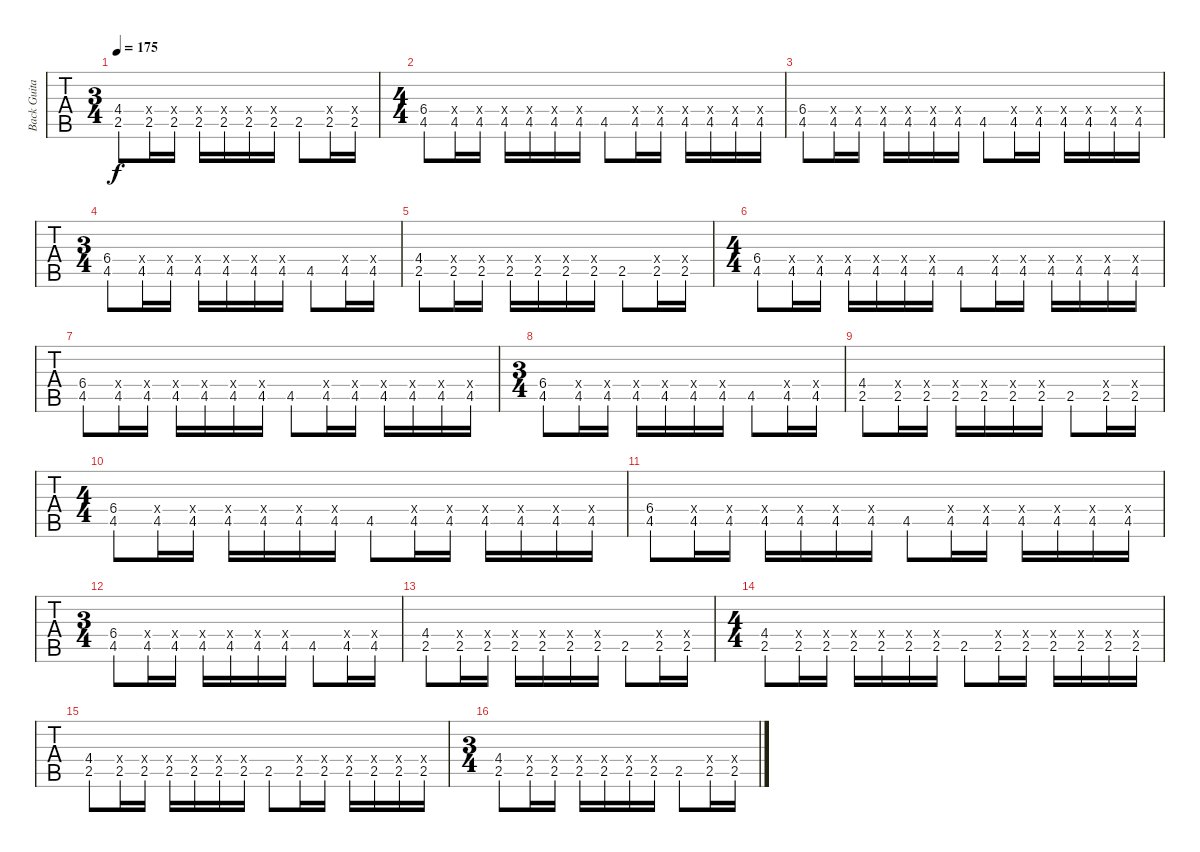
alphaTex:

\track ("Back Guitar" "Back Guita") {instrument distortionguitar}
\staff {tabs}
\tuning (E4 B3 G3 D3 A2 E2) {hide}
\ts (3 4)
\tempo 175
\clef g2
\ks c
(4.4 2.5).8{dy f} (0.4{x} 2.5).16 (0.4{x} 2.5).16 (0.4{x} 2.5).16 (0.4{x} 2.5).16 (0.4{x} 2.5).16 (0.4{x} 2.5).16 2.5.8 (0.4{x} 2.5).16 (0.4{x} 2.5).16 |
\ts (4 4)
(6.4 4.5).8 (0.4{x} 4.5).16 (0.4{x} 4.5).16 (0.4{x} 4.5).16 (0.4{x} 4.5).16 (0.4{x} 4.5).16 (0.4{x} 4.5).16 4.5.8 (0.4{x} 4.5).16 (0.4{x} 4.5).16 (0.4{x} 4.5).16 (0.4{x} 4.5).16 (0.4{x} 4.5).16 (0.4{x} 4.5).16 |
(6.4 4.5).8 (0.4{x} 4.5).16 (0.4{x} 4.5).16 (0.4{x} 4.5).16 (0.4{x} 4.5).16 (0.4{x} 4.5).16 (0.4{x} 4.5).16 4.5.8 (0.4{x} 4.5).16 (0.4{x} 4.5).16 (0.4{x} 4.5).16 (0.4{x} 4.5).16 (0.4{x} 4.5).16 (0.4{x} 4.5).16 |
\ts (3 4)
(6.4 4.5).8 (0.4{x} 4.5).16 (0.4{x} 4.5).16 (0.4{x} 4.5).16 (0.4{x} 4.5).16 (0.4{x} 4.5).16 (0.4{x} 4.5).16 4.5.8 (0.4{x} 4.5).16 (0.4{x} 4.5).16 |
(4.4 2.5).8 (0.4{x} 2.5).16 (0.4{x} 2.5).16 (0.4{x} 2.5).16 (0.4{x} 2.5).16 (0.4{x} 2.5).16 (0.4{x} 2.5).16 2.5.8 (0.4{x} 2.5).16 (0.4{x} 2.5).16 |
\ts (4 4)
(6.4 4.5).8 (0.4{x} 4.5).16 (0.4{x} 4.5).16 (0.4{x} 4.5).16 (0.4{x} 4.5).16 (0.4{x} 4.5).16 (0.4{x} 4.5).16 4.5.8 (0.4{x} 4.5).16 (0.4{x} 4.5).16 (0.4{x} 4.5).16 (0.4{x} 4.5).16 (0.4{x} 4.5).16 (0.4{x} 4.5).16 |
(6.4 4.5).8 (0.4{x} 4.5).16 (0.4{x} 4.5).16 (0.4{x} 4.5).16 (0.4{x} 4.5).16 (0.4{x} 4.5).16 (0.4{x} 4.5).16 4.5.8 (0.4{x} 4.5).16 (0.4{x} 4.5).16 (0.4{x} 4.5).16 (0.4{x} 4.5).16 (0.4{x} 4.5).16 (0.4{x} 4.5).16 |
\ts (3 4)
(6.4 4.5).8 (0.4{x} 4.5).16 (0.4{x} 4.5).16 (0.4{x} 4.5).16 (0.4{x} 4.5).16 (0.4{x} 4.5).16 (0.4{x} 4.5).16 4.5.8 (0.4{x} 4.5).16 (0.4{x} 4.5).16 |
(4.4 2.5).8 (0.4{x} 2.5).16 (0.4{x} 2.5).16 (0.4{x} 2.5).16 (0.4{x} 2.5).16 (0.4{x} 2.5).16 (0.4{x} 2.5).16 2.5.8 (0.4{x} 2.5).16 (0.4{x} 2.5).16 |
\ts (4 4)
(6.4 4.5).8 (0.4{x} 4.5).16 (0.4{x} 4.5).16 (0.4{x} 4.5).16 (0.4{x} 4.5).16 (0.4{x} 4.5).16 (0.4{x} 4.5).16 4.5.8 (0.4{x} 4.5).16 (0.4{x} 4.5).16 (0.4{x} 4.5).16 (0.4{x} 4.5).16 (0.4{x} 4.5).16 (0.4{x} 4.5).16 |
(6.4 4.5).8 (0.4{x} 4.5).16 (0.4{x} 4.5).16 (0.4{x} 4.5).16 (0.4{x} 4.5).16 (0.4{x} 4.5).16 (0.4{x} 4.5).16 4.5.8 (0.4{x} 4.5).16 (0.4{x} 4.5).16 (0.4{x} 4.5).16 (0.4{x} 4.5).16 (0.4{x} 4.5).16 (0.4{x} 4.5).16 |
\ts (3 4)
(6.4 4.5).8 (0.4{x} 4.5).16 (0.4{x} 4.5).16 (0.4{x} 4.5).16 (0.4{x} 4.5).16 (0.4{x} 4.5).16 (0.4{x} 4.5).16 4.5.8 (0.4{x} 4.5).16 (0.4{x} 4.5).16 |
(4.4 2.5).8 (0.4{x} 2.5).16 (0.4{x} 2.5).16 (0.4{x} 2.5).16 (0.4{x} 2.5).16 (0.4{x} 2.5).16 (0.4{x} 2.5).16 2.5.8 (0.4{x} 2.5).16 (0.4{x} 2.5).16 |
\ts (4 4)
(4.4 2.5).8 (0.4{x} 2.5).16 (0.4{x} 2.5).16 (0.4{x} 2.5).16 (0.4{x} 2.5).16 (0.4{x} 2.5).16 (0.4{x} 2.5).16 2.5.8 (0.4{x} 2.5).16 (0.4{x} 2.5).16 (0.4{x} 2.5).16 (0.4{x} 2.5).16 (0.4{x} 2.5).16 (0.4{x} 2.5).16 |
(4.4 2.5).8 (0.4{x} 2.5).16 (0.4{x} 2.5).16 (0.4{x} 2.5).16 (0.4{x} 2.5).16 (0.4{x} 2.5).16 (0.4{x} 2.5).16 2.5.8 (0.4{x} 2.5).16 (0.4{x} 2.5).16 (0.4{x} 2.5).16 (0.4{x} 2.5).16 (0.4{x} 2.5).16 (0.4{x} 2.5).16 |
\ts (3 4)
(4.4 2.5).8 (0.4{x} 2.5).16 (0.4{x} 2.5).16 (0.4{x} 2.5).16 (0.4{x} 2.5).16 (0.4{x} 2.5).16 (0.4{x} 2.5).16 2.5.8 (0.4{x} 2.5).16 (0.4{x} 2.5).16
